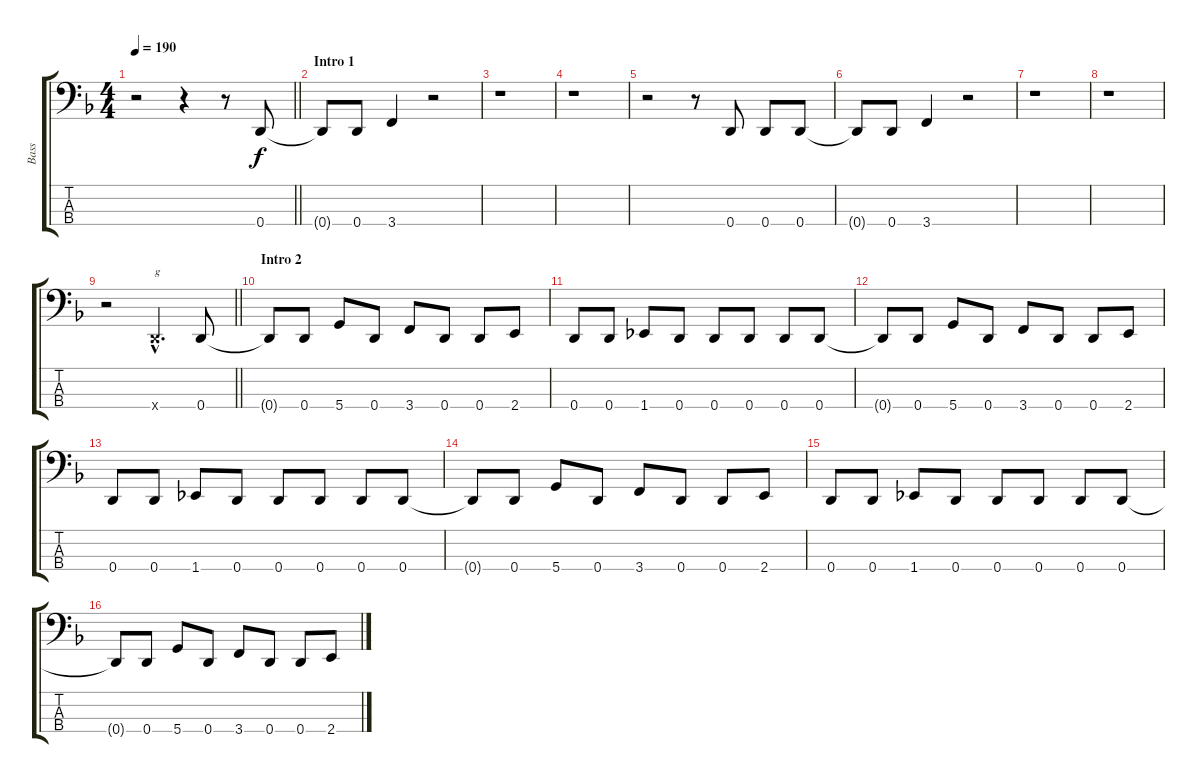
\track ("Bass" "Bass") {instrument electricbasspick}
\staff {score tabs}
\tuning (F2 C2 G1 D1) {hide}
\ts (4 4)
\tempo 190
\clef f4
\barLineRight lightlight
\ks dminor
r.2{dy f instrument electricbasspick} r.4 r.8 0.4.8 |
\section ("" "Intro 1")
0.4{t}.8 0.4.8 3.4.4 r.2 |
r.1 |
r.1 |
r.2 r.8 0.4.8 0.4.8 0.4.8 |
0.4{t}.8 0.4.8 3.4.4 r.2 |
r.1 |
r.1 |
\barLineRight lightlight
r.2 0.4{hac x}.4{d txt "g"} 0.4.8 |
\section ("" "Intro 2")
0.4{t}.8 0.4.8 5.4.8 0.4.8 3.4.8 0.4.8 0.4.8 2.4.8 |
0.4.8 0.4.8 1.4.8 0.4.8 0.4.8 0.4.8 0.4.8 0.4.8 |
0.4{t}.8 0.4.8 5.4.8 0.4.8 3.4.8 0.4.8 0.4.8 2.4.8 |
0.4.8 0.4.8 1.4.8 0.4.8 0.4.8 0.4.8 0.4.8 0.4.8 |
0.4{t}.8 0.4.8 5.4.8 0.4.8 3.4.8 0.4.8 0.4.8 2.4.8 |
0.4.8 0.4.8 1.4.8 0.4.8 0.4.8 0.4.8 0.4.8 0.4.8 |
0.4{t}.8 0.4.8 5.4.8 0.4.8 3.4.8 0.4.8 0.4.8 2.4.8
